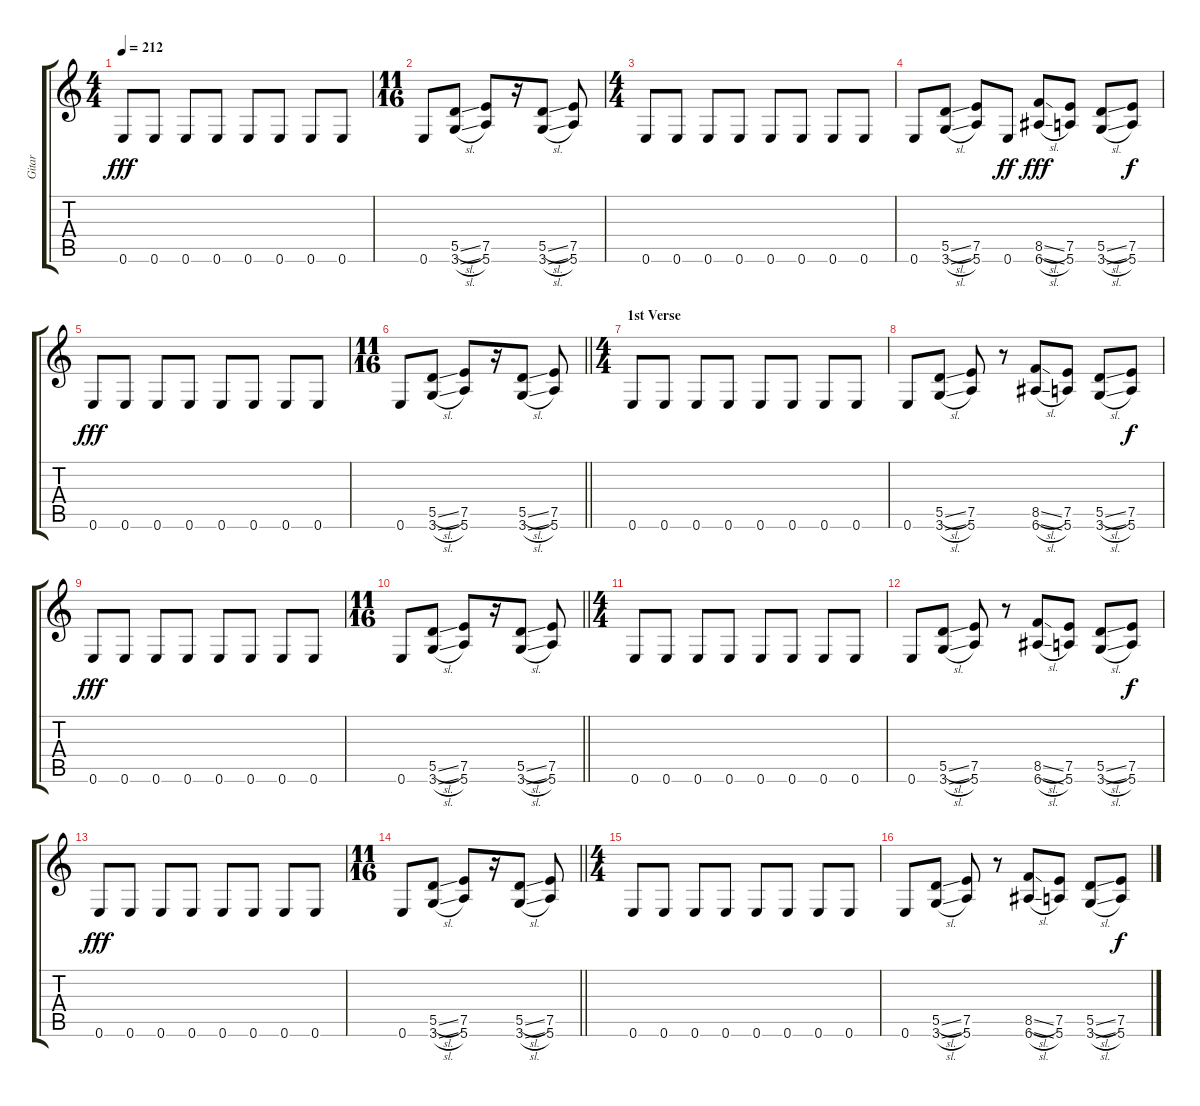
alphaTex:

\track ("Gitar" "Gitar") {instrument overdrivenguitar}
\staff {score tabs}
\tuning (E4 B3 G3 D3 A2 E2) {hide}
\ts (4 4)
\tempo 212
\clef g2
\ks c
0.6.8{dy fff} 0.6.8 0.6.8 0.6.8 0.6.8 0.6.8 0.6.8 0.6.8 |
\ts (11 16)
0.6.8 (5.5{sl} 3.6{sl}).8 (7.5 5.6).8 r.16 (5.5{sl} 3.6{sl}).8 (7.5 5.6).8 |
\ts (4 4)
0.6.8 0.6.8 0.6.8 0.6.8 0.6.8 0.6.8 0.6.8 0.6.8 |
0.6.8 (5.5{sl} 3.6{sl}).8 (7.5 5.6).8 0.6.8{dy ff} (8.5{sl} 6.6{sl}).8{dy fff} (7.5 5.6).8 (5.5{sl} 3.6{sl}).8 (7.5 5.6).8{dy f} |
0.6.8{dy fff} 0.6.8 0.6.8 0.6.8 0.6.8 0.6.8 0.6.8 0.6.8 |
\ts (11 16)
\barLineRight lightlight
0.6.8 (5.5{sl} 3.6{sl}).8 (7.5 5.6).8 r.16 (5.5{sl} 3.6{sl}).8 (7.5 5.6).8 |
\ts (4 4)
\section ("" "1st Verse")
0.6.8 0.6.8 0.6.8 0.6.8 0.6.8 0.6.8 0.6.8 0.6.8 |
0.6.8 (5.5{sl} 3.6{sl}).8 (7.5 5.6).8 r.8 (8.5{sl} 6.6{sl}).8 (7.5 5.6).8 (5.5{sl} 3.6{sl}).8 (7.5 5.6).8{dy f} |
0.6.8{dy fff} 0.6.8 0.6.8 0.6.8 0.6.8 0.6.8 0.6.8 0.6.8 |
\ts (11 16)
\barLineRight lightlight
0.6.8 (5.5{sl} 3.6{sl}).8 (7.5 5.6).8 r.16 (5.5{sl} 3.6{sl}).8 (7.5 5.6).8 |
\ts (4 4)
0.6.8 0.6.8 0.6.8 0.6.8 0.6.8 0.6.8 0.6.8 0.6.8 |
0.6.8 (5.5{sl} 3.6{sl}).8 (7.5 5.6).8 r.8 (8.5{sl} 6.6{sl}).8 (7.5 5.6).8 (5.5{sl} 3.6{sl}).8 (7.5 5.6).8{dy f} |
0.6.8{dy fff} 0.6.8 0.6.8 0.6.8 0.6.8 0.6.8 0.6.8 0.6.8 |
\ts (11 16)
\barLineRight lightlight
0.6.8 (5.5{sl} 3.6{sl}).8 (7.5 5.6).8 r.16 (5.5{sl} 3.6{sl}).8 (7.5 5.6).8 |
\ts (4 4)
0.6.8 0.6.8 0.6.8 0.6.8 0.6.8 0.6.8 0.6.8 0.6.8 |
0.6.8 (5.5{sl} 3.6{sl}).8 (7.5 5.6).8 r.8 (8.5{sl} 6.6{sl}).8 (7.5 5.6).8 (5.5{sl} 3.6{sl}).8 (7.5 5.6).8{dy f}
